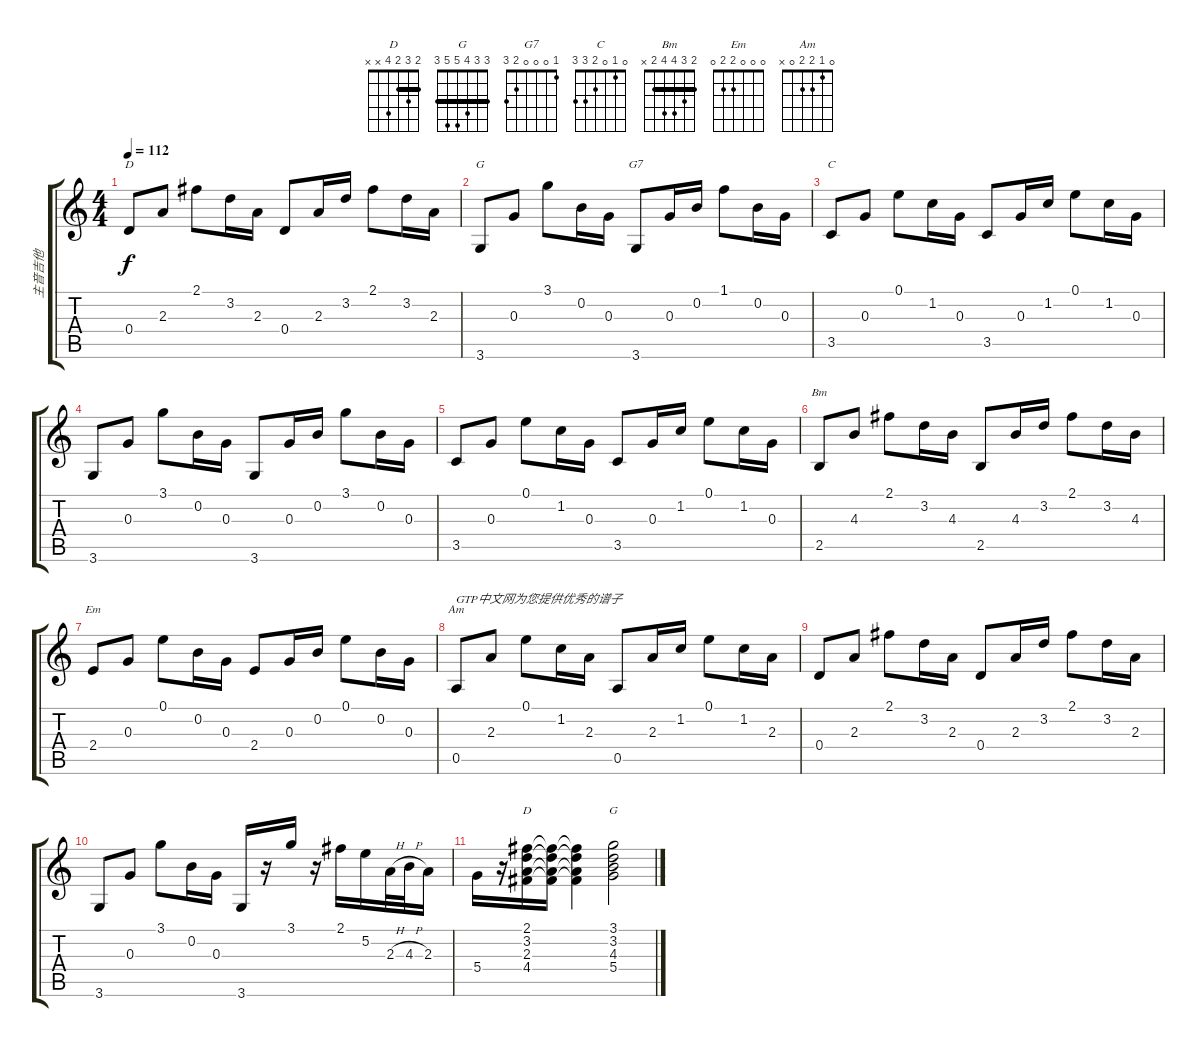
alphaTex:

\track ("主音吉他" "主音吉他") {instrument electricguitarmuted}
\staff {score tabs}
\tuning (E4 B3 G3 D3 A2 E2) {hide}
\chord ("D" 2 3 2 0 x x)
\chord ("G" 3 0 0 0 2 3)
\chord ("G7" 1 0 0 0 2 3)
\chord ("C" 0 1 0 2 3 3)
\chord ("Bm" 2 3 4 4 2 x) {barre 2}
\chord ("Em" 0 0 0 2 2 0)
\chord ("Am" 0 1 2 2 0 x)
\chord ("D" 2 3 2 4 x x) {barre 2}
\chord ("G" 3 3 4 5 5 3) {barre 3}
\ts (4 4)
\tempo 112
\clef g2
\ks c
0.4.8{ch "D" dy f} 2.3.8 2.1.8 3.2.16 2.3.16 0.4.8 2.3.16 3.2.16 2.1.8 3.2.16 2.3.16 |
3.6.8{ch "G"} 0.3.8 3.1.8 0.2.16 0.3.16 3.6.8{ch "G7"} 0.3.16 0.2.16 1.1.8 0.2.16 0.3.16 |
3.5.8{ch "C"} 0.3.8 0.1.8 1.2.16 0.3.16 3.5.8 0.3.16 1.2.16 0.1.8 1.2.16 0.3.16 |
3.6.8 0.3.8 3.1.8 0.2.16 0.3.16 3.6.8 0.3.16 0.2.16 3.1.8 0.2.16 0.3.16 |
3.5.8 0.3.8 0.1.8 1.2.16 0.3.16 3.5.8 0.3.16 1.2.16 0.1.8 1.2.16 0.3.16 |
2.5.8{ch "Bm"} 4.3.8 2.1.8 3.2.16 4.3.16 2.5.8 4.3.16 3.2.16 2.1.8 3.2.16 4.3.16 |
2.4.8{ch "Em"} 0.3.8 0.1.8 0.2.16 0.3.16 2.4.8 0.3.16 0.2.16 0.1.8 0.2.16 0.3.16 |
0.5.8{ch "Am" txt "GTP中文网为您提供优秀的谱子"} 2.3.8 0.1.8 1.2.16 2.3.16 0.5.8 2.3.16 1.2.16 0.1.8 1.2.16 2.3.16 |
0.4.8 2.3.8 2.1.8 3.2.16 2.3.16 0.4.8 2.3.16 3.2.16 2.1.8 3.2.16 2.3.16 |
3.6.8 0.3.8 3.1.8 0.2.16 0.3.16 3.6.16 r.16 3.1.16 r.16 2.1.16 5.2.16 2.3{h}.32 4.3{h}.32 2.3.16 |
5.4.16{txt " "} r.16 (2.1 3.2 2.3 4.4).16{ch "D"} (2.1{t} 3.2{t} 2.3{t} 4.4{t}).16 (2.1{t} 3.2{t} 2.3{t} 4.4{t}).4 (3.1 3.2 4.3 5.4).2{ch "G"}
